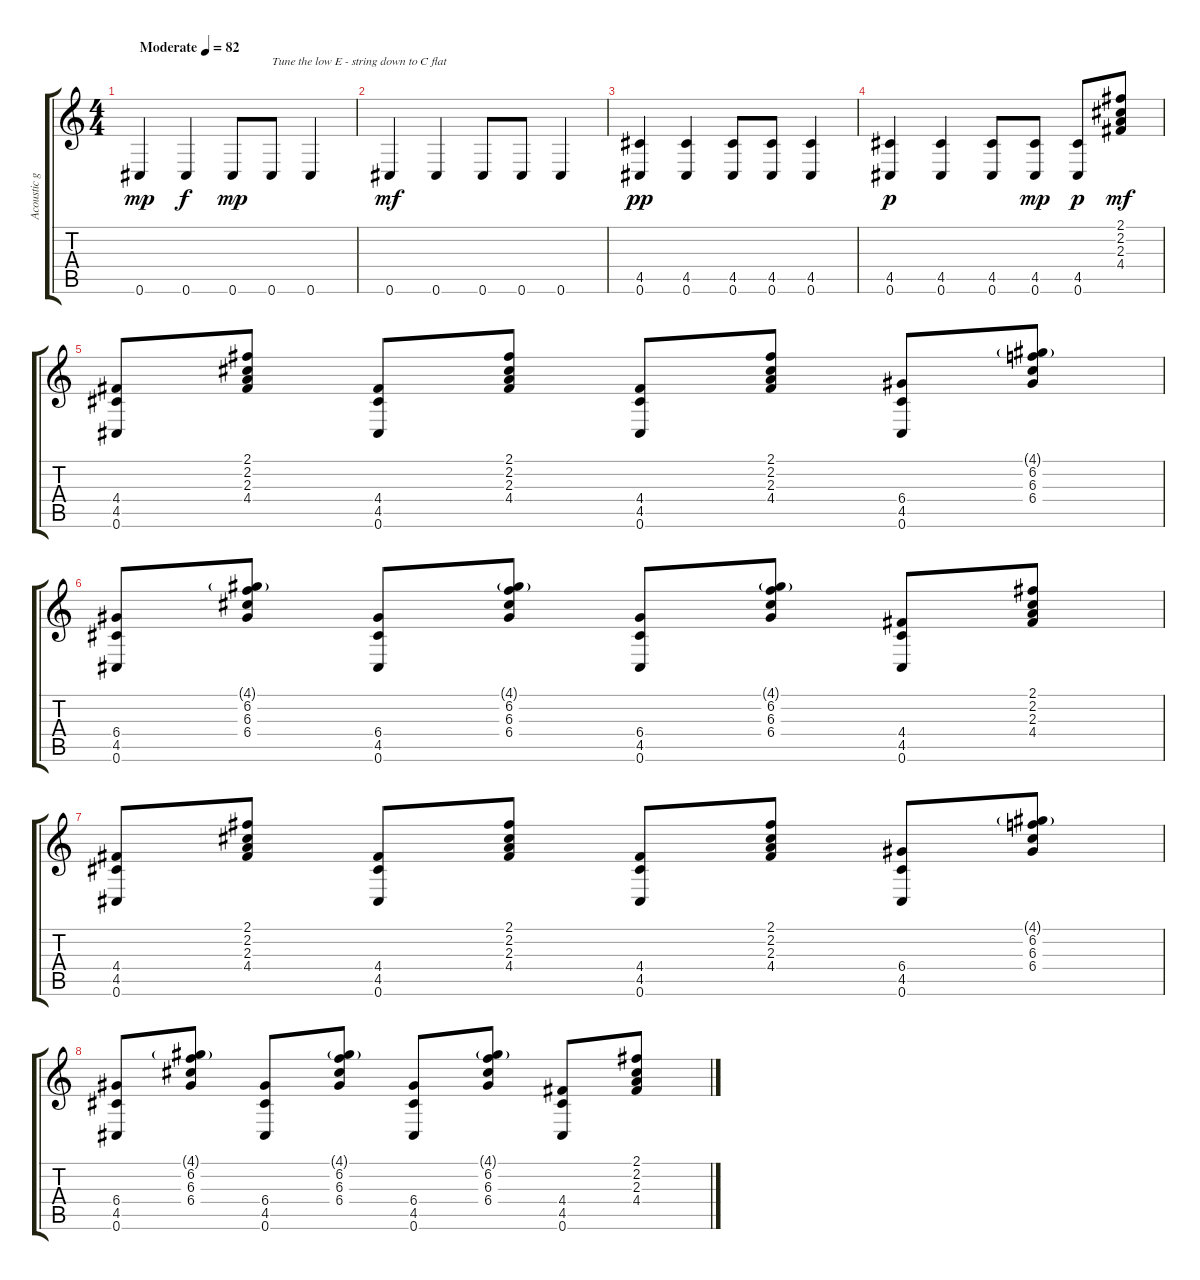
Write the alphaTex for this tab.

\track ("Acoustic guitar" "Acoustic g") {instrument acousticguitarsteel}
\staff {score tabs}
\tuning (E4 B3 G3 D3 A2 Db2) {hide}
\ts (4 4)
\tempo (82 "Moderate")
\clef g2
\ks c
0.6.4{dy mp instrument acousticguitarsteel} 0.6.4{dy f} 0.6.8{dy mp} 0.6.8{txt "Tune the low E - string down to C flat"} 0.6.4 |
0.6.4{dy mf} 0.6.4 0.6.8 0.6.8 0.6.4 |
(4.5 0.6).4{dy pp} (4.5 0.6).4 (4.5 0.6).8 (4.5 0.6).8 (4.5 0.6).4 |
(4.5 0.6).4{dy p} (4.5 0.6).4 (4.5 0.6).8 (4.5 0.6).8{dy mp} (4.5 0.6).8{dy p} (2.1 2.2 2.3 4.4).8{dy mf} |
(4.4 4.5 0.6).8 (2.1 2.2 2.3 4.4).8 (4.4 4.5 0.6).8 (2.1 2.2 2.3 4.4).8 (4.4 4.5 0.6).8 (2.1 2.2 2.3 4.4).8 (6.4 4.5 0.6).8 (4.1{g} 6.2 6.3 6.4).8 |
(6.4 4.5 0.6).8 (4.1{g} 6.2 6.3 6.4).8 (6.4 4.5 0.6).8 (4.1{g} 6.2 6.3 6.4).8 (6.4 4.5 0.6).8 (4.1{g} 6.2 6.3 6.4).8 (4.4 4.5 0.6).8 (2.1 2.2 2.3 4.4).8 |
(4.4 4.5 0.6).8 (2.1 2.2 2.3 4.4).8 (4.4 4.5 0.6).8 (2.1 2.2 2.3 4.4).8 (4.4 4.5 0.6).8 (2.1 2.2 2.3 4.4).8 (6.4 4.5 0.6).8 (4.1{g} 6.2 6.3 6.4).8 |
(6.4 4.5 0.6).8 (4.1{g} 6.2 6.3 6.4).8 (6.4 4.5 0.6).8 (4.1{g} 6.2 6.3 6.4).8 (6.4 4.5 0.6).8 (4.1{g} 6.2 6.3 6.4).8 (4.4 4.5 0.6).8 (2.1 2.2 2.3 4.4).8
